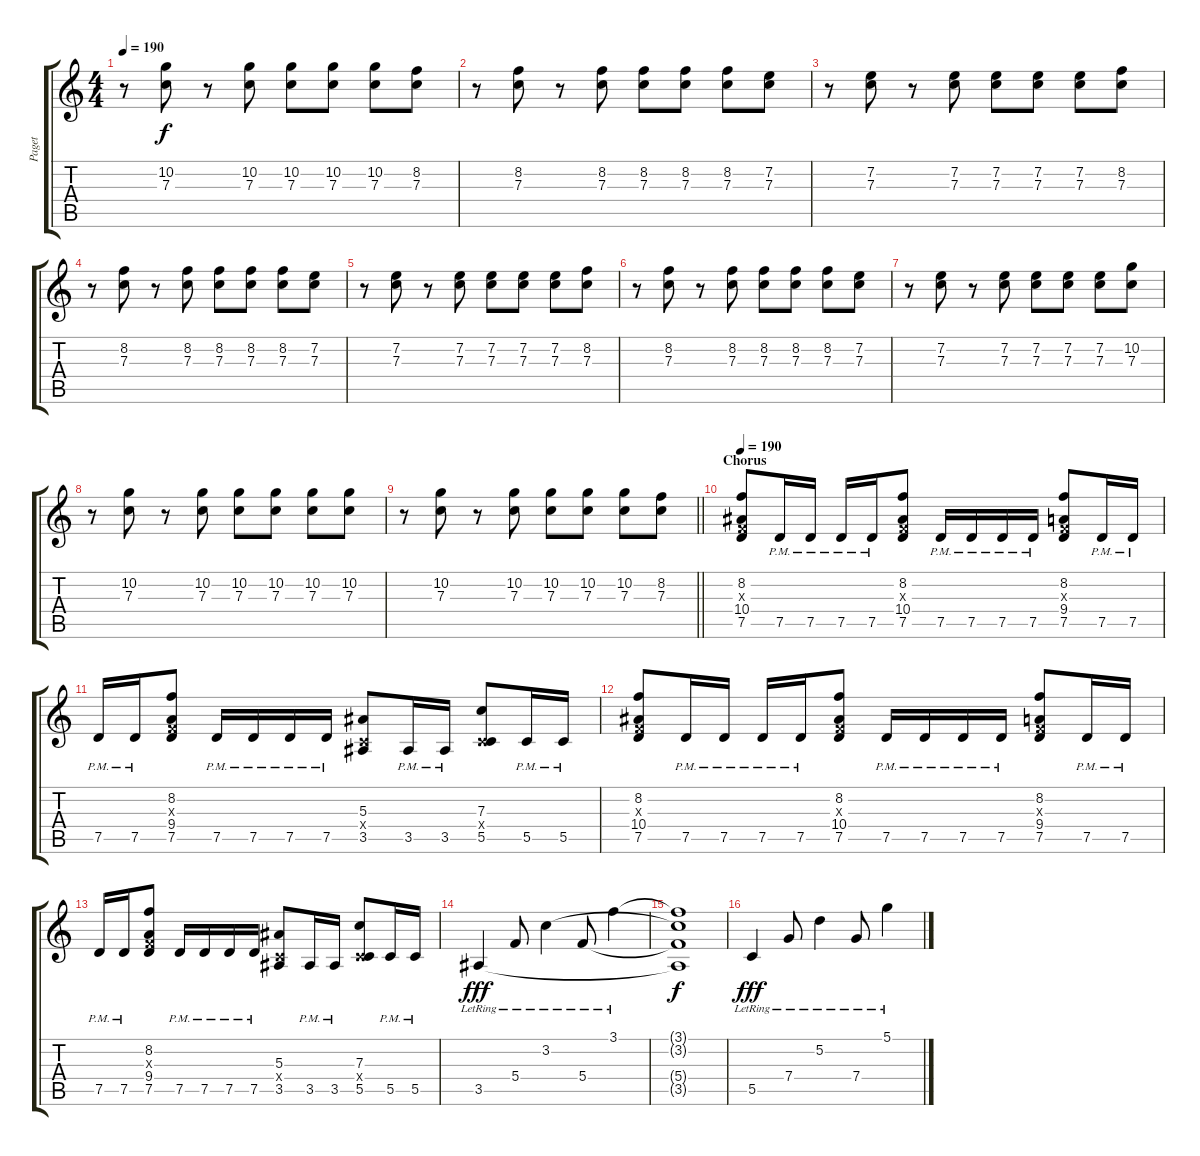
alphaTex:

\track ("Paget" "Paget") {instrument distortionguitar}
\staff {score tabs}
\tuning (D4 A3 F3 C3 G2 C2) {hide}
\ts (4 4)
\tempo 190
\clef g2
\ks c
r.8{dy f} (10.2 7.3).8 r.8 (10.2 7.3).8 (10.2 7.3).8 (10.2 7.3).8 (10.2 7.3).8 (8.2 7.3).8 |
r.8 (8.2 7.3).8 r.8 (8.2 7.3).8 (8.2 7.3).8 (8.2 7.3).8 (8.2 7.3).8 (7.2 7.3).8 |
r.8 (7.2 7.3).8 r.8 (7.2 7.3).8 (7.2 7.3).8 (7.2 7.3).8 (7.2 7.3).8 (8.2 7.3).8 |
r.8 (8.2 7.3).8 r.8 (8.2 7.3).8 (8.2 7.3).8 (8.2 7.3).8 (8.2 7.3).8 (7.2 7.3).8 |
r.8 (7.2 7.3).8 r.8 (7.2 7.3).8 (7.2 7.3).8 (7.2 7.3).8 (7.2 7.3).8 (8.2 7.3).8 |
r.8 (8.2 7.3).8 r.8 (8.2 7.3).8 (8.2 7.3).8 (8.2 7.3).8 (8.2 7.3).8 (7.2 7.3).8 |
r.8 (7.2 7.3).8 r.8 (7.2 7.3).8 (7.2 7.3).8 (7.2 7.3).8 (7.2 7.3).8 (10.2 7.3).8 |
r.8 (10.2 7.3).8 r.8 (10.2 7.3).8 (10.2 7.3).8 (10.2 7.3).8 (10.2 7.3).8 (10.2 7.3).8 |
\barLineRight lightlight
r.8 (10.2 7.3).8 r.8 (10.2 7.3).8 (10.2 7.3).8 (10.2 7.3).8 (10.2 7.3).8 (8.2 7.3).8 |
\section ("" "Chorus")
\tempo 190
(8.2 0.3{x} 10.4 7.5).8 7.5{pm}.16 7.5{pm}.16 7.5{pm}.16 7.5{pm}.16 (8.2 0.3{x} 10.4 7.5).8 7.5{pm}.16 7.5{pm}.16 7.5{pm}.16 7.5{pm}.16 (8.2 0.3{x} 9.4 7.5).8 7.5{pm}.16 7.5{pm}.16 |
7.5{pm}.16 7.5{pm}.16 (8.2 0.3{x} 9.4 7.5).8 7.5{pm}.16 7.5{pm}.16 7.5{pm}.16 7.5{pm}.16 (5.3 0.4{x} 3.5).8 3.5{pm}.16 3.5{pm}.16 (7.3 0.4{x} 5.5).8 5.5{pm}.16 5.5{pm}.16 |
(8.2 0.3{x} 10.4 7.5).8 7.5{pm}.16 7.5{pm}.16 7.5{pm}.16 7.5{pm}.16 (8.2 0.3{x} 10.4 7.5).8 7.5{pm}.16 7.5{pm}.16 7.5{pm}.16 7.5{pm}.16 (8.2 0.3{x} 9.4 7.5).8 7.5{pm}.16 7.5{pm}.16 |
7.5{pm}.16 7.5{pm}.16 (8.2 0.3{x} 9.4 7.5).8 7.5{pm}.16 7.5{pm}.16 7.5{pm}.16 7.5{pm}.16 (5.3 0.4{x} 3.5).8 3.5{pm}.16 3.5{pm}.16 (7.3 0.4{x} 5.5).8 5.5{pm}.16 5.5{pm}.16 |
3.5{lr}.4{dy fff} 5.4{lr}.8 3.2{lr}.4 5.4{lr}.8 3.1{lr}.4 |
(3.1{t} 3.2{t} 5.4{t} 3.5{t}).1{dy f} |
5.5{lr}.4{dy fff} 7.4{lr}.8 5.2{lr}.4 7.4{lr}.8 5.1{lr}.4
